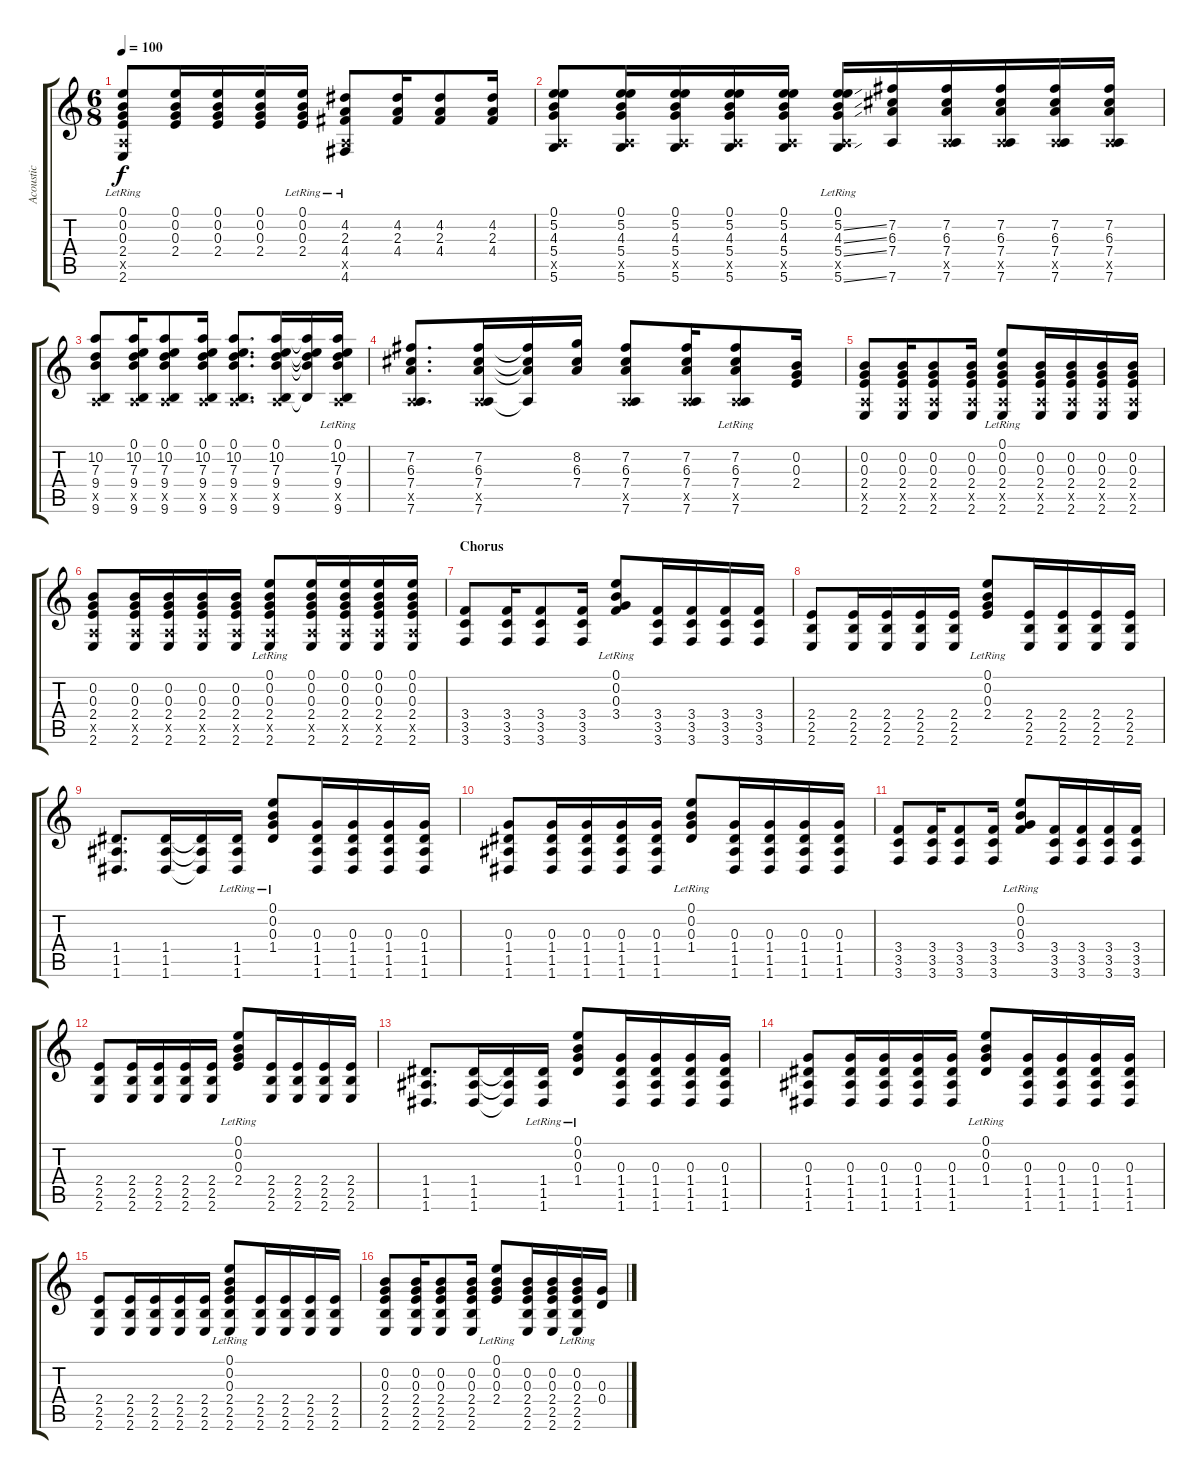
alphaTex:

\track ("Acoustic" "Acoustic") {instrument acousticguitarsteel}
\staff {score tabs}
\tuning (E4 B3 G3 D3 A2 D2) {hide}
\ts (6 8)
\tempo 100
\clef g2
\ks c
(0.1 0.2 0.3 2.4 0.5{x} 2.6{lr}).8{dy f} (0.1 0.2 0.3 2.4).16 (0.1 0.2 0.3 2.4).16 (0.1 0.2 0.3 2.4).16 (0.1{lr} 0.2 0.3 2.4).16 (4.2 2.3 4.4 0.5{x} 4.6{lr}).8 (4.2 2.3 4.4).16 (4.2 2.3 4.4).8 (4.2 2.3 4.4).16 |
(0.1 5.2 4.3 5.4 0.5{x} 5.6).8 (0.1 5.2 4.3 5.4 0.5{x} 5.6).16 (0.1 5.2 4.3 5.4 0.5{x} 5.6).16 (0.1 5.2 4.3 5.4 0.5{x} 5.6).16 (0.1 5.2 4.3 5.4 0.5{x} 5.6).16 (0.1{lr} 5.2{ss} 4.3{ss} 5.4{ss} 0.5{x} 5.6{ss}).16 (7.2 6.3 7.4 7.6).16 (7.2 6.3 7.4 0.5{x} 7.6).16 (7.2 6.3 7.4 0.5{x} 7.6).16 (7.2 6.3 7.4 0.5{x} 7.6).16 (7.2 6.3 7.4 0.5{x} 7.6).16 |
(10.2 7.3 9.4 0.5{x} 9.6).8 (0.1 10.2 7.3 9.4 0.5{x} 9.6).16 (0.1 10.2 7.3 9.4 0.5{x} 9.6).8 (0.1 10.2 7.3 9.4 0.5{x} 9.6).16 (0.1 10.2 7.3 9.4 0.5{x} 9.6).8{d} (0.1 10.2 7.3 9.4 0.5{x} 9.6).16 (0.1{t} 10.2{t} 7.3{t} 9.4{t} 9.6{t}).16 (0.1{lr} 10.2{lr} 7.3{lr} 9.4{lr} 0.5{x} 9.6{lr}).16 |
(7.2 6.3 7.4 0.5{x} 7.6).8{d} (7.2 6.3 7.4 0.5{x} 7.6).16 (7.2{t} 6.3{t} 7.4{t} 7.6{t}).16 (8.2 6.3 7.4).16 (7.2 6.3 7.4 0.5{x} 7.6).8 (7.2 6.3 7.4 0.5{x} 7.6).16 (7.2 6.3 7.4 0.5{x} 7.6{lr}).8 (0.2 0.3 2.4).16 |
(0.2 0.3 2.4 0.5{x} 2.6).8 (0.2 0.3 2.4 0.5{x} 2.6).16 (0.2 0.3 2.4 0.5{x} 2.6).8 (0.2 0.3 2.4 0.5{x} 2.6).16 (0.1{lr} 0.2 0.3 2.4 0.5{x} 2.6).8 (0.2 0.3 2.4 0.5{x} 2.6).16 (0.2 0.3 2.4 0.5{x} 2.6).16 (0.2 0.3 2.4 0.5{x} 2.6).16 (0.2 0.3 2.4 0.5{x} 2.6).16 |
(0.2 0.3 2.4 0.5{x} 2.6).8 (0.2 0.3 2.4 0.5{x} 2.6).16 (0.2 0.3 2.4 0.5{x} 2.6).16 (0.2 0.3 2.4 0.5{x} 2.6).16 (0.2 0.3 2.4 0.5{x} 2.6).16 (0.1{lr} 0.2 0.3 2.4 0.5{x} 2.6).8 (0.1 0.2 0.3 2.4 0.5{x} 2.6).16 (0.1 0.2 0.3 2.4 0.5{x} 2.6).16 (0.1 0.2 0.3 2.4 0.5{x} 2.6).16 (0.1 0.2 0.3 2.4 0.5{x} 2.6).16 |
\section ("" "Chorus")
(3.4 3.5 3.6).8 (3.4 3.5 3.6).16 (3.4 3.5 3.6).8 (3.4 3.5 3.6).16 (0.1{lr} 0.2{lr} 0.3{lr} 3.4{lr}).8 (3.4 3.5 3.6).16 (3.4 3.5 3.6).16 (3.4 3.5 3.6).16 (3.4 3.5 3.6).16 |
(2.4 2.5 2.6).8 (2.4 2.5 2.6).16 (2.4 2.5 2.6).16 (2.4 2.5 2.6).16 (2.4 2.5 2.6).16 (0.1{lr} 0.2{lr} 0.3{lr} 2.4).8 (2.4 2.5 2.6).16 (2.4 2.5 2.6).16 (2.4 2.5 2.6).16 (2.4 2.5 2.6).16 |
(1.4 1.5 1.6).8{d} (1.4 1.5 1.6).16 (1.4{t} 1.5{t} 1.6{t}).16 (1.4 1.5{lr} 1.6{lr}).16 (0.1{lr} 0.2{lr} 0.3 1.4).8 (0.3 1.4 1.5 1.6).16 (0.3 1.4 1.5 1.6).16 (0.3 1.4 1.5 1.6).16 (0.3 1.4 1.5 1.6).16 |
(0.3 1.4 1.5 1.6).8 (0.3 1.4 1.5 1.6).16 (0.3 1.4 1.5 1.6).16 (0.3 1.4 1.5 1.6).16 (0.3 1.4 1.5 1.6).16 (0.1{lr} 0.2{lr} 0.3{lr} 1.4).8 (0.3 1.4 1.5 1.6).16 (0.3 1.4 1.5 1.6).16 (0.3 1.4 1.5 1.6).16 (0.3 1.4 1.5 1.6).16 |
(3.4 3.5 3.6).8 (3.4 3.5 3.6).16 (3.4 3.5 3.6).8 (3.4 3.5 3.6).16 (0.1{lr} 0.2{lr} 0.3{lr} 3.4{lr}).8 (3.4 3.5 3.6).16 (3.4 3.5 3.6).16 (3.4 3.5 3.6).16 (3.4 3.5 3.6).16 |
(2.4 2.5 2.6).8 (2.4 2.5 2.6).16 (2.4 2.5 2.6).16 (2.4 2.5 2.6).16 (2.4 2.5 2.6).16 (0.1{lr} 0.2{lr} 0.3{lr} 2.4).8 (2.4 2.5 2.6).16 (2.4 2.5 2.6).16 (2.4 2.5 2.6).16 (2.4 2.5 2.6).16 |
(1.4 1.5 1.6).8{d} (1.4 1.5 1.6).16 (1.4{t} 1.5{t} 1.6{t}).16 (1.4 1.5{lr} 1.6{lr}).16 (0.1{lr} 0.2{lr} 0.3 1.4).8 (0.3 1.4 1.5 1.6).16 (0.3 1.4 1.5 1.6).16 (0.3 1.4 1.5 1.6).16 (0.3 1.4 1.5 1.6).16 |
(0.3 1.4 1.5 1.6).8 (0.3 1.4 1.5 1.6).16 (0.3 1.4 1.5 1.6).16 (0.3 1.4 1.5 1.6).16 (0.3 1.4 1.5 1.6).16 (0.1{lr} 0.2{lr} 0.3{lr} 1.4).8 (0.3 1.4 1.5 1.6).16 (0.3 1.4 1.5 1.6).16 (0.3 1.4 1.5 1.6).16 (0.3 1.4 1.5 1.6).16 |
(2.4 2.5 2.6).8 (2.4 2.5 2.6).16 (2.4 2.5 2.6).16 (2.4 2.5 2.6).16 (2.4 2.5 2.6).16 (0.1{lr} 0.2{lr} 0.3{lr} 2.4 2.5 2.6).8 (2.4 2.5 2.6).16 (2.4 2.5 2.6).16 (2.4 2.5 2.6).16 (2.4 2.5 2.6).16 |
(0.2 0.3 2.4 2.5 2.6).8 (0.2 0.3 2.4 2.5 2.6).16 (0.2 0.3 2.4 2.5 2.6).8 (0.2 0.3 2.4 2.5 2.6).16 (0.1{lr} 0.2 0.3 2.4).8 (0.2 0.3 2.4 2.5 2.6).16 (0.2 0.3 2.4 2.5 2.6).16 (0.2{lr} 0.3 2.4 2.5{lr} 2.6{lr}).16 (0.3 0.4).16
